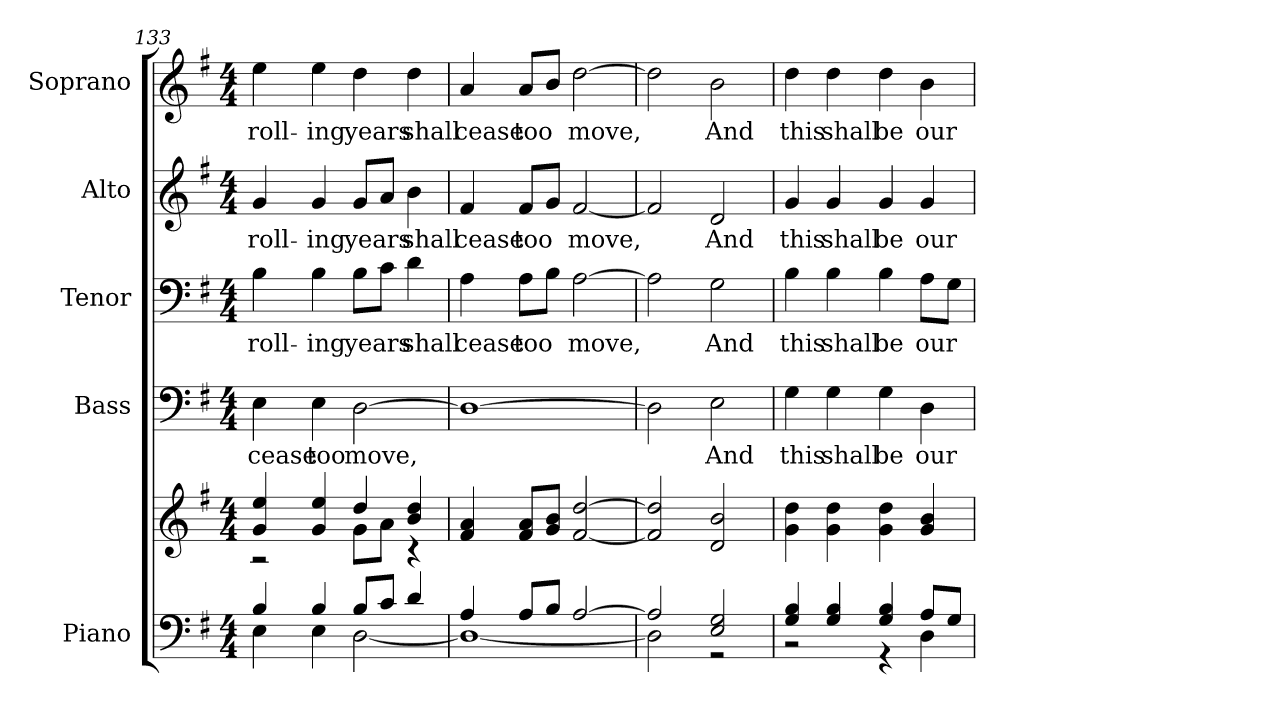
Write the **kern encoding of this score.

**kern	**kern	**kern	**text	**kern	**text	**kern	**text	**kern	**text
*part5	*part5	*part4	*part4	*part3	*part3	*part2	*part2	*part1	*part1
*staff6	*staff5	*staff4	*staff4	*staff3	*staff3	*staff2	*staff2	*staff1	*staff1
*I"Piano	*	*I"Bass	*	*I"Tenor	*	*I"Alto	*	*I"Soprano	*
*I'Pno.	*	*I'B.	*	*I'T.	*	*I'A.	*	*I'S.	*
!!LO:PB:g=z
*clefF4	*clefG2	*clefF4	*	*clefF4	*	*clefG2	*	*clefG2	*
*k[f#]	*k[f#]	*k[f#]	*	*k[f#]	*	*k[f#]	*	*k[f#]	*
*G:	*G:	*G:	*	*G:	*	*G:	*	*G:	*
*M4/4	*M4/4	*M4/4	*	*M4/4	*	*M4/4	*	*M4/4	*
=133	=133	=133	=133	=133	=133	=133	=133	=133	=133
*^	*^	*	*	*	*	*	*	*	*
!	!	!	!	!	!LO:LY:b:color=#000000	!	!	!	!	!	!
!	!	!	!	!	!	!	!LO:LY:b:color=#000000	!	!	!	!
!	!	!	!	!	!	!	!	!	!LO:LY:b:color=#000000	!	!
!	!	!	!	!	!	!	!	!	!	!	!LO:LY:b:color=#000000
4Bi/	4Ei\	4gi/ 4eei	2r	4Ei\	cease	4Bi\	roll-	4gi/	roll-	4eei\	roll-
!	!	!	!	!	!LO:LY:b:color=#000000	!	!	!	!	!	!
!	!	!	!	!	!	!	!LO:LY:b:color=#000000	!	!	!	!
!	!	!	!	!	!	!	!	!	!LO:LY:b:color=#000000	!	!
!	!	!	!	!	!	!	!	!	!	!	!LO:LY:b:color=#000000
4Bi/	4Ei\	4gi/ 4eei	.	4Ei\	too	4Bi\	-ing	4gi/	-ing	4eei\	-ing
!	!	!	!	!	!LO:LY:b:color=#000000	!	!	!	!	!	!
!	!	!	!	!	!	!	!LO:LY:b:color=#000000	!	!	!	!
!	!	!	!	!	!	!	!	!	!LO:LY:b:color=#000000	!	!
!	!	!	!	!	!	!	!	!	!	!	!LO:LY:b:color=#000000
8Bi/L	[<2Di\	4ddi/	8gi\L	[>2Di\	move,	8Bi\L	years	8gi/L	years	4ddi\	years
8ci/J	.	.	8ai\J	.	.	8ci\J	.	8ai/J	.	.	.
!	!	!	!	!	!	!	!LO:LY:b:color=#000000	!	!	!	!
!	!	!	!	!	!	!	!	!	!LO:LY:b:color=#000000	!	!
!	!	!	!	!	!	!	!	!	!	!	!LO:LY:b:color=#000000
4di/	.	4bi/ 4ddi	4r	.	.	4di\	shall	4bi\	shall	4ddi\	shall
*	*	*v	*v	*	*	*	*	*	*	*	*
=134	=134	=134	=134	=134	=134	=134	=134	=134	=134	=134
*	*	*^	*	*	*	*	*	*	*	*
!	!	!	!	!	!	!	!LO:LY:b:color=#000000	!	!	!	!
*	*	*v	*v	*	*	*	*	*	*	*	*
*	*	*^	*	*	*	*	*	*	*	*
!	!	!	!	!	!	!	!	!	!LO:LY:b:color=#000000	!	!
*	*	*v	*v	*	*	*	*	*	*	*	*
*	*	*^	*	*	*	*	*	*	*	*
!	!	!	!	!	!	!	!	!	!	!	!LO:LY:b:color=#000000
*	*	*v	*v	*	*	*	*	*	*	*	*
4Ai/	1Di_<	4f#i/ 4ai	1Di_>	.	4Ai\	cease	4f#i/	cease	4ai/	cease
!	!	!	!	!	!	!LO:LY:b:color=#000000	!	!	!	!
!	!	!	!	!	!	!	!	!LO:LY:b:color=#000000	!	!
!	!	!	!	!	!	!	!	!	!	!LO:LY:b:color=#000000
8Ai/L	.	8f#i/ 8aiL	.	.	8Ai\L	too	8f#i/L	too	8ai/L	too
8Bi/J	.	8gi/ 8biJ	.	.	8Bi\J	.	8gi/J	.	8bi/J	.
!	!	!	!	!	!	!LO:LY:b:color=#000000	!	!	!	!
!	!	!	!	!	!	!	!	!LO:LY:b:color=#000000	!	!
!	!	!	!	!	!	!	!	!	!	!LO:LY:b:color=#000000
[>2Ai/	.	[<2f#i/ [>2ddi	.	.	[>2Ai\	move,	[<2f#i/	move,	[>2ddi\	move,
!!LO:PB:g=z
=135	=135	=135	=135	=135	=135	=135	=135	=135	=135	=135
2Ai/]	2Di\]	2f#i/] 2ddi]	2Di\]	.	2Ai\]	.	2f#i/]	.	2ddi\]	.
!	!	!	!	!LO:LY:b:color=#000000	!	!	!	!	!	!
!	!	!	!	!	!	!LO:LY:b:color=#000000	!	!	!	!
!	!	!	!	!	!	!	!	!LO:LY:b:color=#000000	!	!
!	!	!	!	!	!	!	!	!	!	!LO:LY:b:color=#000000
2Ei/ 2Gi	2r	2di/ 2bi	2Ei\	And	2Gi\	And	2di/	And	2bi\	And
=136	=136	=136	=136	=136	=136	=136	=136	=136	=136	=136
!	!	!	!	!LO:LY:b:color=#000000	!	!	!	!	!	!
!	!	!	!	!	!	!LO:LY:b:color=#000000	!	!	!	!
!	!	!	!	!	!	!	!	!LO:LY:b:color=#000000	!	!
!	!	!	!	!	!	!	!	!	!	!LO:LY:b:color=#000000
4Gi/ 4Bi	2r	4gi\ 4ddi	4Gi\	this	4Bi\	this	4gi/	this	4ddi\	this
!	!	!	!	!LO:LY:b:color=#000000	!	!	!	!	!	!
!	!	!	!	!	!	!LO:LY:b:color=#000000	!	!	!	!
!	!	!	!	!	!	!	!	!LO:LY:b:color=#000000	!	!
!	!	!	!	!	!	!	!	!	!	!LO:LY:b:color=#000000
4Gi/ 4Bi	.	4gi\ 4ddi	4Gi\	shall	4Bi\	shall	4gi/	shall	4ddi\	shall
!	!	!	!	!LO:LY:b:color=#000000	!	!	!	!	!	!
!	!	!	!	!	!	!LO:LY:b:color=#000000	!	!	!	!
!	!	!	!	!	!	!	!	!LO:LY:b:color=#000000	!	!
!	!	!	!	!	!	!	!	!	!	!LO:LY:b:color=#000000
4Gi/ 4Bi	4r	4gi\ 4ddi	4Gi\	be	4Bi\	be	4gi/	be	4ddi\	be
!	!	!	!	!LO:LY:b:color=#000000	!	!	!	!	!	!
!	!	!	!	!	!	!LO:LY:b:color=#000000	!	!	!	!
!	!	!	!	!	!	!	!	!LO:LY:b:color=#000000	!	!
!	!	!	!	!	!	!	!	!	!	!LO:LY:b:color=#000000
8Ai/L	4Di\	4gi/ 4bi	4Di\	our	8Ai\L	our	4gi/	our	4bi\	our
8Gi/J	.	.	.	.	8Gi\J	.	.	.	.	.
*v	*v	*	*	*	*	*	*	*	*	*
=	=	=	=	=	=	=	=	=	=
*-	*-	*-	*-	*-	*-	*-	*-	*-	*-
